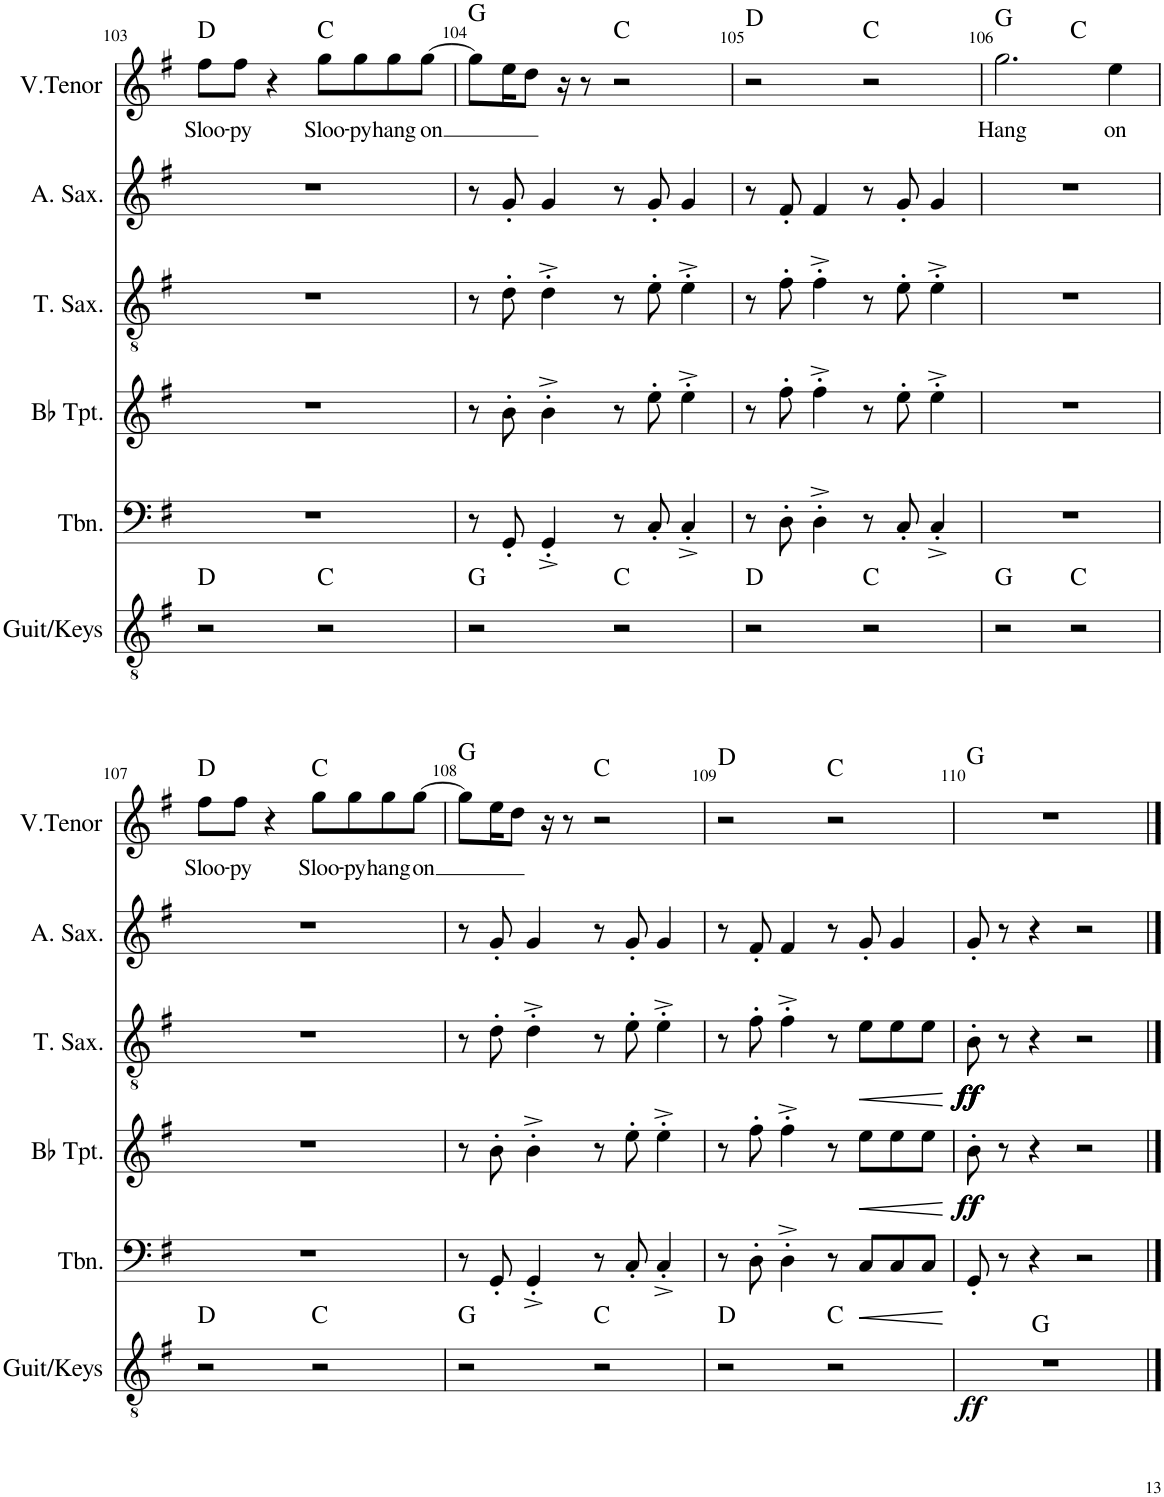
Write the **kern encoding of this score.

**kern	**dynam	**harte	**kern	**dynam	**kern	**dynam	**kern	**dynam	**kern	**kern	**text	**harte
*part6	*part6	*part6	*part5	*part5	*part4	*part4	*part3	*part3	*part2	*part1	*part1	*part1
*staff6	*staff6	*	*staff5	*staff5	*staff4	*staff4	*staff3	*staff3	*staff2	*staff1	*staff1	*
*I"Guit/Keys	*	*	*I"Trombone	*	*I"Bb Trumpet	*	*I"Tenor Saxophone	*	*I"Alto Saxophone	*I"V. Tenor	*	*
*I'Guit/Keys	*	*	*I'Tbn.	*	*I'Bb Tpt.	*	*I'T. Sax.	*	*I'A. Sax.	*I'V.Tenor	*	*
!!LO:PB:g=z
*clefGv2	*	*	*clefF4	*	*clefG2	*	*clefGv2	*	*clefG2	*clefG2	*	*
*	*	*	*	*	*ITrd1c2	*	*ITrd8c14	*	*ITrd5c9	*	*	*
*k[f#]	*	*	*k[f#]	*	*k[f#]	*	*k[f#]	*	*k[f#]	*k[f#]	*	*
*M4/4	*	*	*M4/4	*	*M4/4	*	*M4/4	*	*M4/4	*M4/4	*	*
=103	=103	=103	=103	=103	=103	=103	=103	=103	=103	=103	=103	=103
!	!	!	!	!	!	!	!	!	!	!	!LO:LY:b	!
2r	.	D:maj	1r	.	1r	.	1r	.	1r	8ff#\L	Sloo-	D:maj
!	!	!	!	!	!	!	!	!	!	!	!LO:LY:b	!
.	.	.	.	.	.	.	.	.	.	8ff#\J	-py	.
.	.	.	.	.	.	.	.	.	.	4r	.	.
!	!	!	!	!	!	!	!	!	!	!	!LO:LY:b	!
2r	.	C:maj	.	.	.	.	.	.	.	8gg\L	Sloo-	C:maj
!	!	!	!	!	!	!	!	!	!	!	!LO:LY:b	!
.	.	.	.	.	.	.	.	.	.	8gg\	-py	.
!	!	!	!	!	!	!	!	!	!	!	!LO:LY:b	!
.	.	.	.	.	.	.	.	.	.	8gg\	hang	.
!	!	!	!	!	!	!	!	!	!	!	!LO:LY:b	!
.	.	.	.	.	.	.	.	.	.	[8gg\J	on	.
=104	=104	=104	=104	=104	=104	=104	=104	=104	=104	=104	=104	=104
2r	.	G:maj	8r	.	8r	.	8r	.	8r	8gg\L]	.	G:maj
.	.	.	8GG'/	.	8b'\	.	8d'\	.	8g'/	16ee\K	.	.
.	.	.	.	.	.	.	.	.	.	8dd\J	.	.
.	.	.	4GG'^/	.	4b'^\	.	4d'^\	.	4g/	.	.	.
.	.	.	.	.	.	.	.	.	.	16r	.	.
.	.	.	.	.	.	.	.	.	.	8r	.	.
2r	.	C:maj	8r	.	8r	.	8r	.	8r	2r	.	C:maj
.	.	.	8C'/	.	8ee'\	.	8e'\	.	8g'/	.	.	.
.	.	.	4C'^/	.	4ee'^\	.	4e'^\	.	4g/	.	.	.
=105	=105	=105	=105	=105	=105	=105	=105	=105	=105	=105	=105	=105
2r	.	D:maj	8r	.	8r	.	8r	.	8r	2r	.	D:maj
.	.	.	8D'\	.	8ff#'\	.	8f#'\	.	8f#'/	.	.	.
.	.	.	4D'^\	.	4ff#'^\	.	4f#'^\	.	4f#/	.	.	.
2r	.	C:maj	8r	.	8r	.	8r	.	8r	2r	.	C:maj
.	.	.	8C'/	.	8ee'\	.	8e'\	.	8g'/	.	.	.
.	.	.	4C'^/	.	4ee'^\	.	4e'^\	.	4g/	.	.	.
=106	=106	=106	=106	=106	=106	=106	=106	=106	=106	=106	=106	=106
!	!	!	!	!	!	!	!	!	!	!	!LO:LY:b	!
*	*	*	*	*	*	*	*	*	*	*^	*	*
2r	.	G:maj	1r	.	1r	.	1r	.	1r	2.gg\	2ryy	Hang	G:maj
2r	.	C:maj	.	.	.	.	.	.	.	.	2ryy	.	C:maj
!	!	!	!	!	!	!	!	!	!	!	!	!LO:LY:b	!
.	.	.	.	.	.	.	.	.	.	4ee\	.	on	.
!!LO:LB:g=z
=107	=107	=107	=107	=107	=107	=107	=107	=107	=107	=107	=107	=107	=107
!	!	!	!	!	!	!	!	!	!	!	!	!LO:LY:b	!
*	*	*	*	*	*	*	*	*	*	*v	*v	*	*
2r	.	D:maj	1r	.	1r	.	1r	.	1r	8ff#\L	Sloo-	D:maj
!	!	!	!	!	!	!	!	!	!	!	!LO:LY:b	!
.	.	.	.	.	.	.	.	.	.	8ff#\J	-py	.
.	.	.	.	.	.	.	.	.	.	4r	.	.
!	!	!	!	!	!	!	!	!	!	!	!LO:LY:b	!
2r	.	C:maj	.	.	.	.	.	.	.	8gg\L	Sloo-	C:maj
!	!	!	!	!	!	!	!	!	!	!	!LO:LY:b	!
.	.	.	.	.	.	.	.	.	.	8gg\	-py	.
!	!	!	!	!	!	!	!	!	!	!	!LO:LY:b	!
.	.	.	.	.	.	.	.	.	.	8gg\	hang	.
!	!	!	!	!	!	!	!	!	!	!	!LO:LY:b	!
.	.	.	.	.	.	.	.	.	.	[8gg\J	on	.
=108	=108	=108	=108	=108	=108	=108	=108	=108	=108	=108	=108	=108
2r	.	G:maj	8r	.	8r	.	8r	.	8r	8gg\L]	.	G:maj
.	.	.	8GG'/	.	8b'\	.	8d'\	.	8g'/	16ee\K	.	.
.	.	.	.	.	.	.	.	.	.	8dd\J	.	.
.	.	.	4GG'^/	.	4b'^\	.	4d'^\	.	4g/	.	.	.
.	.	.	.	.	.	.	.	.	.	16r	.	.
.	.	.	.	.	.	.	.	.	.	8r	.	.
2r	.	C:maj	8r	.	8r	.	8r	.	8r	2r	.	C:maj
.	.	.	8C'/	.	8ee'\	.	8e'\	.	8g'/	.	.	.
.	.	.	4C'^/	.	4ee'^\	.	4e'^\	.	4g/	.	.	.
=109	=109	=109	=109	=109	=109	=109	=109	=109	=109	=109	=109	=109
2r	.	D:maj	8r	.	8r	.	8r	.	8r	2r	.	D:maj
.	.	.	8D'\	.	8ff#'\	.	8f#'\	.	8f#'/	.	.	.
.	.	.	4D'^\	.	4ff#'^\	.	4f#'^\	.	4f#/	.	.	.
2r	.	C:maj	8r	.	8r	.	8r	.	8r	2r	.	C:maj
!	!	!	!	!LO:HP:b	!	!LO:HP:b	!	!LO:HP:b	!	!	!	!
.	.	.	8C/L	<	8ee\L	<	8e\L	<	8g'/	.	.	.
.	.	.	8C/	.	8ee\	.	8e\	.	4g/	.	.	.
.	.	.	8C/J	.	8ee\J	.	8e\J	.	.	.	.	.
.	.	.	.	[	.	[	.	[	.	.	.	.
=110	=110	=110	=110	=110	=110	=110	=110	=110	=110	=110	=110	=110
!	!LO:DY:b	!	!	!	!	!LO:DY:b	!	!	!	!	!	!
!	!	!	!	!	!	!LO:DY:n=1:b	!	!LO:DY:b	!	!	!	!
!	!	!	!	!	!	!	!	!LO:DY:n=1:b	!	!	!	!
!	!	!	!	!	!	!	!	!LO:DY:n=2:b	!	!	!	!
!	!	!	!	!	!	!	!	!LO:DY:n=3:b	!	!	!	!
1r	ff	G:maj	8GG'/	.	8b'\	ff ff	8B'\	ff ff ff ff	8g'/	1r	.	G:maj
.	.	.	8r	.	8r	.	8r	.	8r	.	.	.
.	.	.	4r	.	4r	.	4r	.	4r	.	.	.
.	.	.	2r	.	2r	.	2r	.	2r	.	.	.
==	==	==	==	==	==	==	==	==	==	==	==	==
*-	*-	*-	*-	*-	*-	*-	*-	*-	*-	*-	*-	*-
